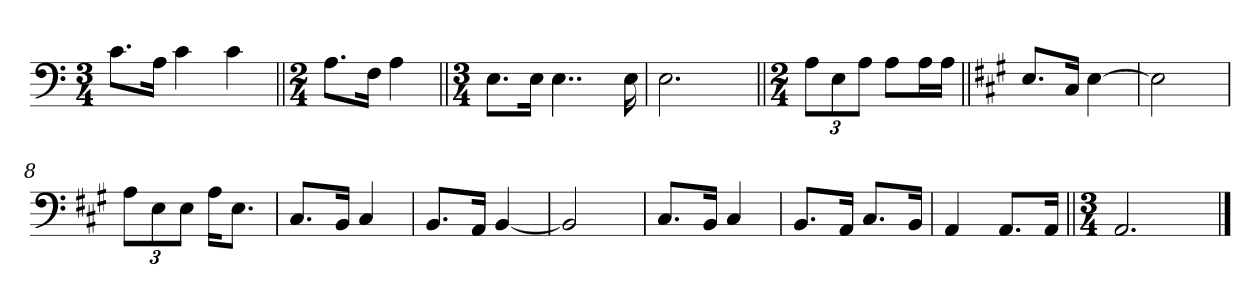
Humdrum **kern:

**kern
*part1
*staff1
*clefF4
*k[]
*M3/4
=1
8.c\L
16A\Jk
4c\
4c\
=2||
*M2/4
8.A\L
16F\Jk
4A\
=3||
*M3/4
8.E\L
16E\Jk
4..E\
16E\
=4
2.E\
=5||
*M2/4
12A\L
12E\
12A\J
8A\L
16A\L
16A\JJ
=6||
*k[f#c#g#]
8.E/L
16C#/Jk
[4E\
=7
2E\]
=8
12A\L
12E\
12E\J
16A\KL
8.E\J
=9
8.C#/L
16BB/Jk
4C#/
=10
8.BB/L
16AA/Jk
[4BB/
=11
2BB/]
=12
8.C#/L
16BB/Jk
4C#/
=13
8.BB/L
16AA/Jk
8.C#/L
16BB/Jk
=14
4AA/
8.AA/L
16AA/Jk
=15||
*M3/4
2.AA/
==
*-
